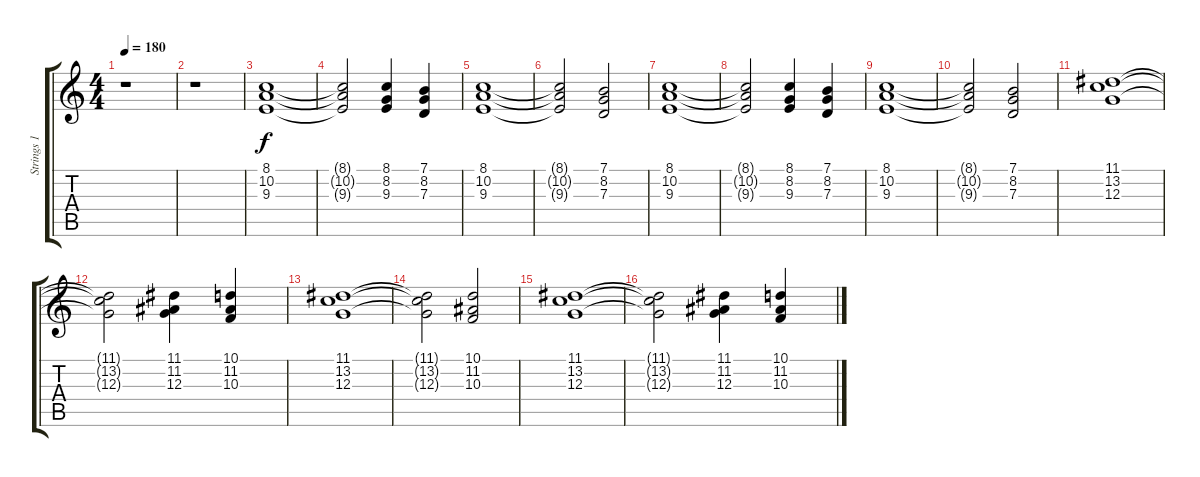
\track ("Strings 1" "Strings 1") {instrument stringensemble1}
\staff {score tabs}
\tuning (E4 B3 G3 D3 A2 E2) {hide}
\ts (4 4)
\tempo 180
\clef g2
\ks c
r.1{dy f} |
r.1 |
(8.1 10.2 9.3).1 |
(8.1{t} 10.2{t} 9.3{t}).2 (8.1 8.2 9.3).4 (7.1 8.2 7.3).4 |
(8.1 10.2 9.3).1 |
(8.1{t} 10.2{t} 9.3{t}).2 (7.1 8.2 7.3).2 |
(8.1 10.2 9.3).1 |
(8.1{t} 10.2{t} 9.3{t}).2 (8.1 8.2 9.3).4 (7.1 8.2 7.3).4 |
(8.1 10.2 9.3).1 |
(8.1{t} 10.2{t} 9.3{t}).2 (7.1 8.2 7.3).2 |
(11.1 13.2 12.3).1 |
(11.1{t} 13.2{t} 12.3{t}).2 (11.1 11.2 12.3).4 (10.1 11.2 10.3).4 |
(11.1 13.2 12.3).1 |
(11.1{t} 13.2{t} 12.3{t}).2 (10.1 11.2 10.3).2 |
(11.1 13.2 12.3).1 |
(11.1{t} 13.2{t} 12.3{t}).2 (11.1 11.2 12.3).4 (10.1 11.2 10.3).4
